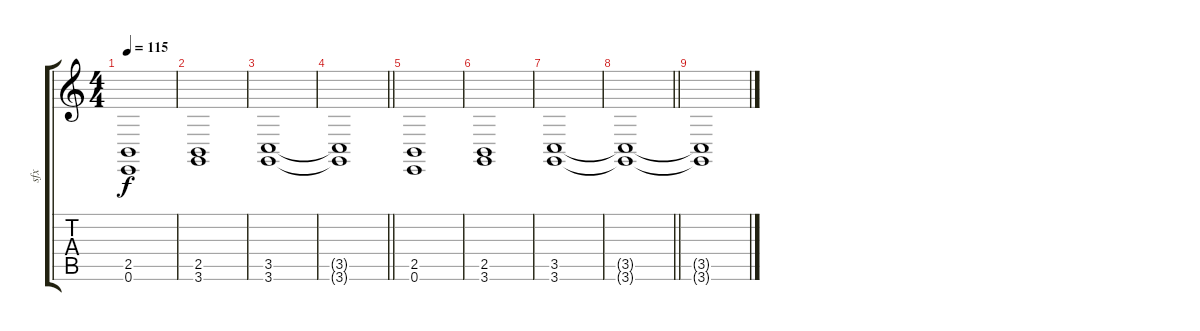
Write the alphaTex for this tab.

\track ("sfx" "sfx") {instrument synthstrings1}
\staff {score tabs}
\tuning (E4 B3 G3 D3 A2 E2) {hide}
\ts (4 4)
\tempo 115
\clef g2
\ks c
(2.5 0.6).1{dy f} |
(2.5 3.6).1 |
(3.5 3.6).1 |
\barLineRight lightlight
(3.5{t} 3.6{t}).1 |
(2.5 0.6).1{volume 6} |
(2.5 3.6).1 |
(3.5 3.6).1 |
\barLineRight lightlight
(3.5{t} 3.6{t}).1{volume 6} |
(3.5{t} 3.6{t}).1
